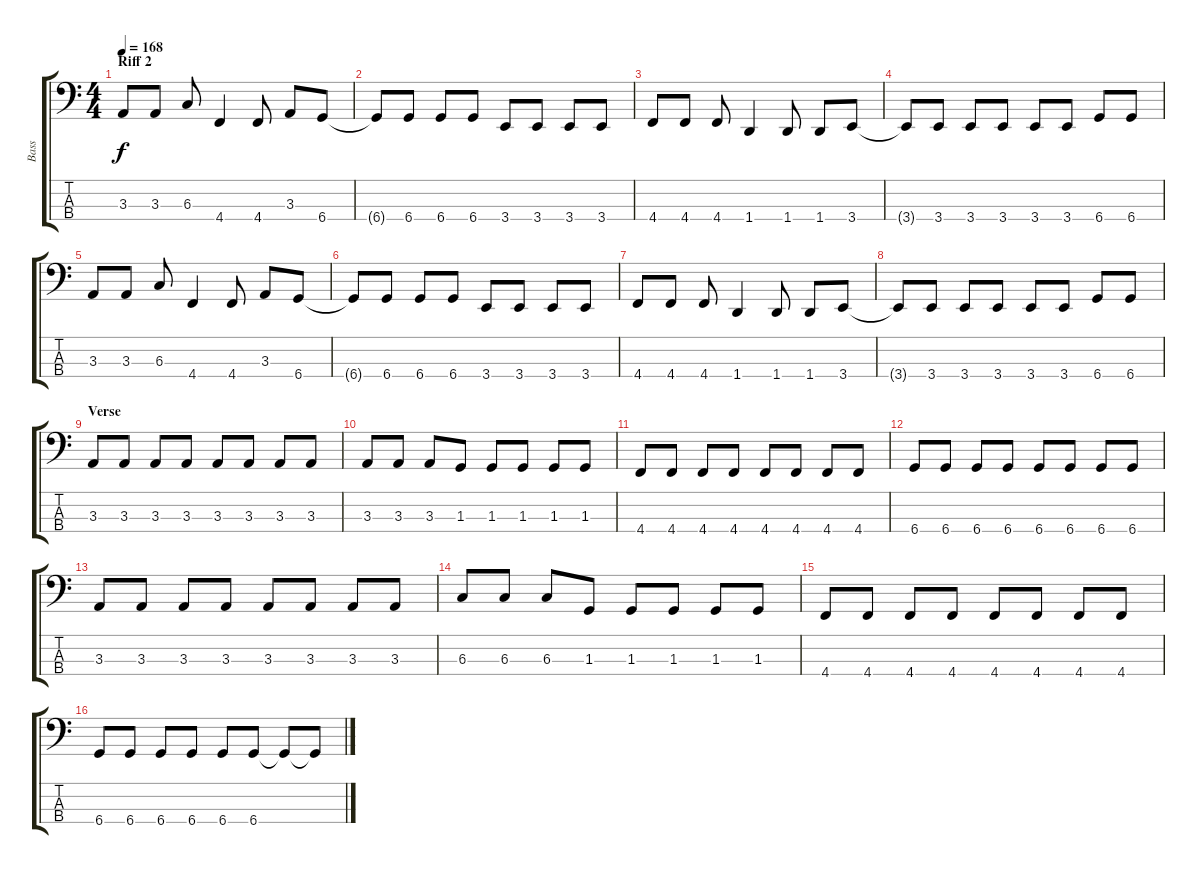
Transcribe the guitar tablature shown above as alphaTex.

\track ("Bass" "Bass") {instrument electricbassfinger}
\staff {score tabs}
\tuning (E2 B1 Gb1 Db1) {hide}
\ts (4 4)
\section ("" "Riff 2")
\tempo 168
\clef f4
\ks c
3.3.8{dy f} 3.3.8 6.3.8 4.4.4 4.4.8 3.3.8 6.4.8 |
6.4{t}.8 6.4.8 6.4.8 6.4.8 3.4.8 3.4.8 3.4.8 3.4.8 |
4.4.8 4.4.8 4.4.8 1.4.4 1.4.8 1.4.8 3.4.8 |
3.4{t}.8 3.4.8 3.4.8 3.4.8 3.4.8 3.4.8 6.4.8 6.4.8 |
3.3.8 3.3.8 6.3.8 4.4.4 4.4.8 3.3.8 6.4.8 |
6.4{t}.8 6.4.8 6.4.8 6.4.8 3.4.8 3.4.8 3.4.8 3.4.8 |
4.4.8 4.4.8 4.4.8 1.4.4 1.4.8 1.4.8 3.4.8 |
3.4{t}.8 3.4.8 3.4.8 3.4.8 3.4.8 3.4.8 6.4.8 6.4.8 |
\section ("" "Verse")
3.3.8 3.3.8 3.3.8 3.3.8 3.3.8 3.3.8 3.3.8 3.3.8 |
3.3.8 3.3.8 3.3.8 1.3.8 1.3.8 1.3.8 1.3.8 1.3.8 |
4.4.8 4.4.8 4.4.8 4.4.8 4.4.8 4.4.8 4.4.8 4.4.8 |
6.4.8 6.4.8 6.4.8 6.4.8 6.4.8 6.4.8 6.4.8 6.4.8 |
3.3.8 3.3.8 3.3.8 3.3.8 3.3.8 3.3.8 3.3.8 3.3.8 |
6.3.8 6.3.8 6.3.8 1.3.8 1.3.8 1.3.8 1.3.8 1.3.8 |
4.4.8 4.4.8 4.4.8 4.4.8 4.4.8 4.4.8 4.4.8 4.4.8 |
6.4.8 6.4.8 6.4.8 6.4.8 6.4.8 6.4.8 6.4{t}.8 6.4{t}.8
